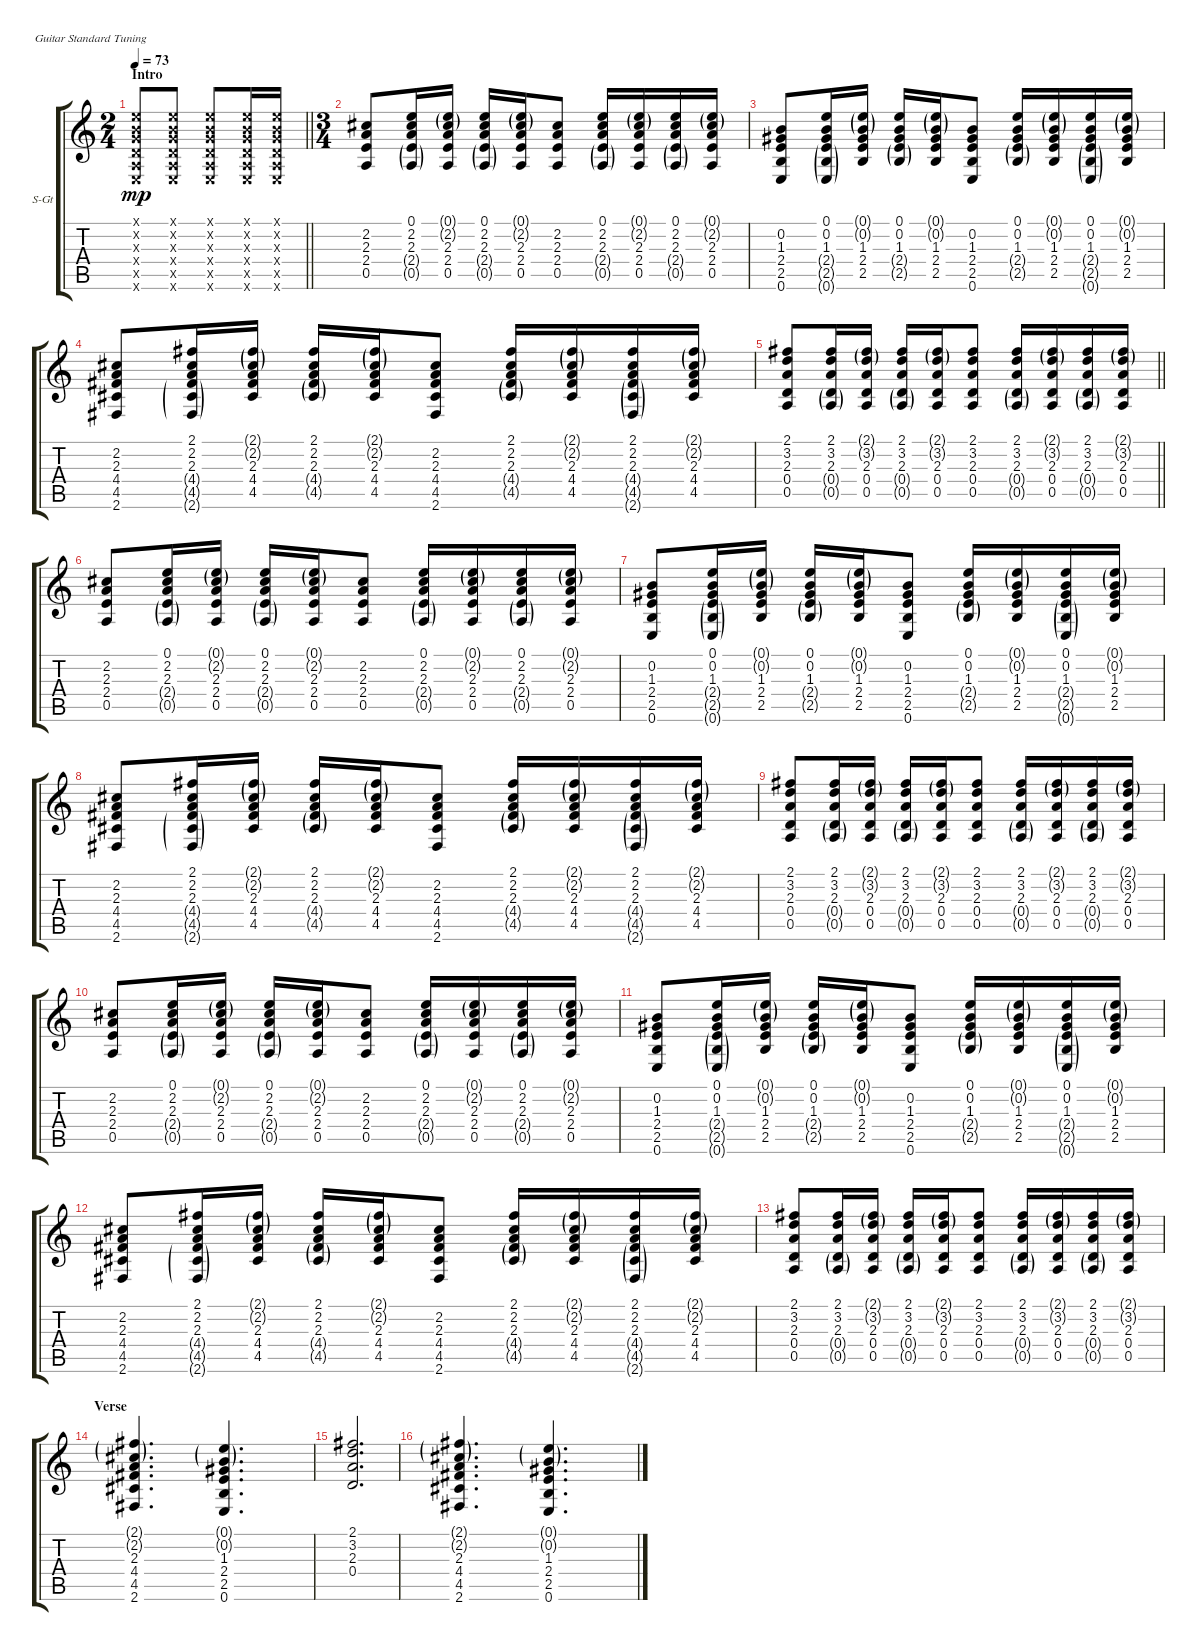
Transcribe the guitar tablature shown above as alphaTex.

\defaultSystemsLayout 4
\bracketExtendMode groupsimilarinstruments
\firstSystemTrackNameOrientation horizontal
\otherSystemsTrackNameOrientation horizontal
\track ("Steel Guitar" "S-Gt") {instrument acousticguitarsteel}
\staff {score tabs}
\tuning (E4 B3 G3 D3 A2 E2)
\ts (2 4)
\section ("" "Intro")
\tempo 73
\clef g2
\scale
0.395904
\barLineRight lightlight
\ks c
(0.6{x} 0.4{x} 0.3{x} 0.2{x} 0.1{x} 0.5{x}).8{dy mp instrument acousticguitarsteel} (0.6{x} 0.4{x} 0.3{x} 0.2{x} 0.1{x} 0.5{x}).8 (0.6{x} 0.1{x} 0.2{x} 0.3{x} 0.4{x} 0.5{x}).8 (0.6{x} 0.5{x} 0.4{x} 0.3{x} 0.2{x} 0.1{x}).16 (0.6{x} 0.5{x} 0.4{x} 0.3{x} 0.2{x} 0.1{x}).16 |
\ts (3 4)
\scale
0.395904 (0.5 2.4 2.3 2.2).8 (2.3 2.2 0.1 0.5{g} 2.4{g}).16 (0.5 2.4 2.3 2.2{g} 0.1{g}).16 (2.2 2.3 0.1 2.4{g} 0.5{g}).16 (0.5 2.4 2.3 2.2{g} 0.1{g}).16 (0.5 2.4 2.3 2.2).8 (2.3 2.2 0.1 0.5{g} 2.4{g}).16 (0.5 2.4 2.3 2.2{g} 0.1{g}).16 (2.2 2.3 0.1 2.4{g} 0.5{g}).16 (0.5 2.4 2.3 2.2{g} 0.1{g}).16 |
\scale
0.208191 (2.5 2.4 1.3 0.2 0.6).8 (1.3 0.2 0.1 2.5{g} 2.4{g} 0.6{g}).16 (2.5 2.4 1.3 0.2{g} 0.1{g}).16 (0.2 1.3 0.1 2.4{g} 2.5{g}).16 (2.5 2.4 1.3 0.2{g} 0.1{g}).16 (2.5 2.4 1.3 0.2 0.6).8 (1.3 0.2 0.1 2.5{g} 2.4{g}).16 (2.5 2.4 1.3 0.2{g} 0.1{g}).16 (0.2 1.3 0.1 2.4{g} 2.5{g} 0.6{g}).16 (2.5 2.4 1.3 0.2{g} 0.1{g}).16 |
(4.5 4.4 2.3 2.2 2.6).8 (2.3 2.2 2.1 4.5{g} 4.4{g} 2.6{g}).16 (4.5 4.4 2.3 2.2{g} 2.1{g}).16 (2.2 2.3 2.1 4.4{g} 4.5{g}).16 (4.5 4.4 2.3 2.2{g} 2.1{g}).16 (4.5 4.4 2.3 2.2 2.6).8 (2.3 2.2 2.1 4.5{g} 4.4{g}).16 (4.5 4.4 2.3 2.2{g} 2.1{g}).16 (2.2 2.3 2.1 4.4{g} 4.5{g} 2.6{g}).16 (4.5 4.4 2.3 2.2{g} 2.1{g}).16 |
\barLineRight lightlight
(0.5 0.4 2.3 3.2 2.1).8 (2.3 3.2 2.1 0.5{g} 0.4{g}).16 (0.5 0.4 2.3 3.2{g} 2.1{g}).16 (3.2 2.3 2.1 0.4{g} 0.5{g}).16 (0.5 0.4 2.3 3.2{g} 2.1{g}).16 (0.5 0.4 2.3 3.2 2.1).8 (2.3 3.2 2.1 0.5{g} 0.4{g}).16 (0.5 0.4 2.3 3.2{g} 2.1{g}).16 (3.2 2.3 2.1 0.4{g} 0.5{g}).16 (0.5 0.4 2.3 3.2{g} 2.1{g}).16 |
(0.5 2.4 2.3 2.2).8 (2.3 2.2 0.1 0.5{g} 2.4{g}).16 (0.5 2.4 2.3 2.2{g} 0.1{g}).16 (2.2 2.3 0.1 2.4{g} 0.5{g}).16 (0.5 2.4 2.3 2.2{g} 0.1{g}).16 (0.5 2.4 2.3 2.2).8 (2.3 2.2 0.1 0.5{g} 2.4{g}).16 (0.5 2.4 2.3 2.2{g} 0.1{g}).16 (2.2 2.3 0.1 2.4{g} 0.5{g}).16 (0.5 2.4 2.3 2.2{g} 0.1{g}).16 |
(2.5 2.4 1.3 0.2 0.6).8 (1.3 0.2 0.1 2.5{g} 2.4{g} 0.6{g}).16 (2.5 2.4 1.3 0.2{g} 0.1{g}).16 (0.2 1.3 0.1 2.4{g} 2.5{g}).16 (2.5 2.4 1.3 0.2{g} 0.1{g}).16 (2.5 2.4 1.3 0.2 0.6).8 (1.3 0.2 0.1 2.5{g} 2.4{g}).16 (2.5 2.4 1.3 0.2{g} 0.1{g}).16 (0.2 1.3 0.1 2.4{g} 2.5{g} 0.6{g}).16 (2.5 2.4 1.3 0.2{g} 0.1{g}).16 |
(4.5 4.4 2.3 2.2 2.6).8 (2.3 2.2 2.1 4.5{g} 4.4{g} 2.6{g}).16 (4.5 4.4 2.3 2.2{g} 2.1{g}).16 (2.2 2.3 2.1 4.4{g} 4.5{g}).16 (4.5 4.4 2.3 2.2{g} 2.1{g}).16 (4.5 4.4 2.3 2.2 2.6).8 (2.3 2.2 2.1 4.5{g} 4.4{g}).16 (4.5 4.4 2.3 2.2{g} 2.1{g}).16 (2.2 2.3 2.1 4.4{g} 4.5{g} 2.6{g}).16 (4.5 4.4 2.3 2.2{g} 2.1{g}).16 |
(0.5 0.4 2.3 3.2 2.1).8 (2.3 3.2 2.1 0.5{g} 0.4{g}).16 (0.5 0.4 2.3 3.2{g} 2.1{g}).16 (3.2 2.3 2.1 0.4{g} 0.5{g}).16 (0.5 0.4 2.3 3.2{g} 2.1{g}).16 (0.5 0.4 2.3 3.2 2.1).8 (2.3 3.2 2.1 0.5{g} 0.4{g}).16 (0.5 0.4 2.3 3.2{g} 2.1{g}).16 (3.2 2.3 2.1 0.4{g} 0.5{g}).16 (0.5 0.4 2.3 3.2{g} 2.1{g}).16 |
(0.5 2.4 2.3 2.2).8 (2.3 2.2 0.1 0.5{g} 2.4{g}).16 (0.5 2.4 2.3 2.2{g} 0.1{g}).16 (2.2 2.3 0.1 2.4{g} 0.5{g}).16 (0.5 2.4 2.3 2.2{g} 0.1{g}).16 (0.5 2.4 2.3 2.2).8 (2.3 2.2 0.1 0.5{g} 2.4{g}).16 (0.5 2.4 2.3 2.2{g} 0.1{g}).16 (2.2 2.3 0.1 2.4{g} 0.5{g}).16 (0.5 2.4 2.3 2.2{g} 0.1{g}).16 |
(2.5 2.4 1.3 0.2 0.6).8 (1.3 0.2 0.1 2.5{g} 2.4{g} 0.6{g}).16 (2.5 2.4 1.3 0.2{g} 0.1{g}).16 (0.2 1.3 0.1 2.4{g} 2.5{g}).16 (2.5 2.4 1.3 0.2{g} 0.1{g}).16 (2.5 2.4 1.3 0.2 0.6).8 (1.3 0.2 0.1 2.5{g} 2.4{g}).16 (2.5 2.4 1.3 0.2{g} 0.1{g}).16 (0.2 1.3 0.1 2.4{g} 2.5{g} 0.6{g}).16 (2.5 2.4 1.3 0.2{g} 0.1{g}).16 |
(4.5 4.4 2.3 2.2 2.6).8 (2.3 2.2 2.1 4.5{g} 4.4{g} 2.6{g}).16 (4.5 4.4 2.3 2.2{g} 2.1{g}).16 (2.2 2.3 2.1 4.4{g} 4.5{g}).16 (4.5 4.4 2.3 2.2{g} 2.1{g}).16 (4.5 4.4 2.3 2.2 2.6).8 (2.3 2.2 2.1 4.5{g} 4.4{g}).16 (4.5 4.4 2.3 2.2{g} 2.1{g}).16 (2.2 2.3 2.1 4.4{g} 4.5{g} 2.6{g}).16 (4.5 4.4 2.3 2.2{g} 2.1{g}).16 |
(0.5 0.4 2.3 3.2 2.1).8 (2.3 3.2 2.1 0.5{g} 0.4{g}).16 (0.5 0.4 2.3 3.2{g} 2.1{g}).16 (3.2 2.3 2.1 0.4{g} 0.5{g}).16 (0.5 0.4 2.3 3.2{g} 2.1{g}).16 (0.5 0.4 2.3 3.2 2.1).8 (2.3 3.2 2.1 0.5{g} 0.4{g}).16 (0.5 0.4 2.3 3.2{g} 2.1{g}).16 (3.2 2.3 2.1 0.4{g} 0.5{g}).16 (0.5 0.4 2.3 3.2{g} 2.1{g}).16 |
\section ("" "Verse")
(2.6 4.5 4.4 2.3 2.2{g} 2.1{g}).4{d} (0.6 2.5 2.4 1.3 0.2{g} 0.1{g}).4{d} |
(2.3 3.2 2.1 0.4).2{d} |
(2.6 4.5 4.4 2.3 2.2{g} 2.1{g}).4{d} (0.6 2.5 2.4 1.3 0.2{g} 0.1{g}).4{d}
